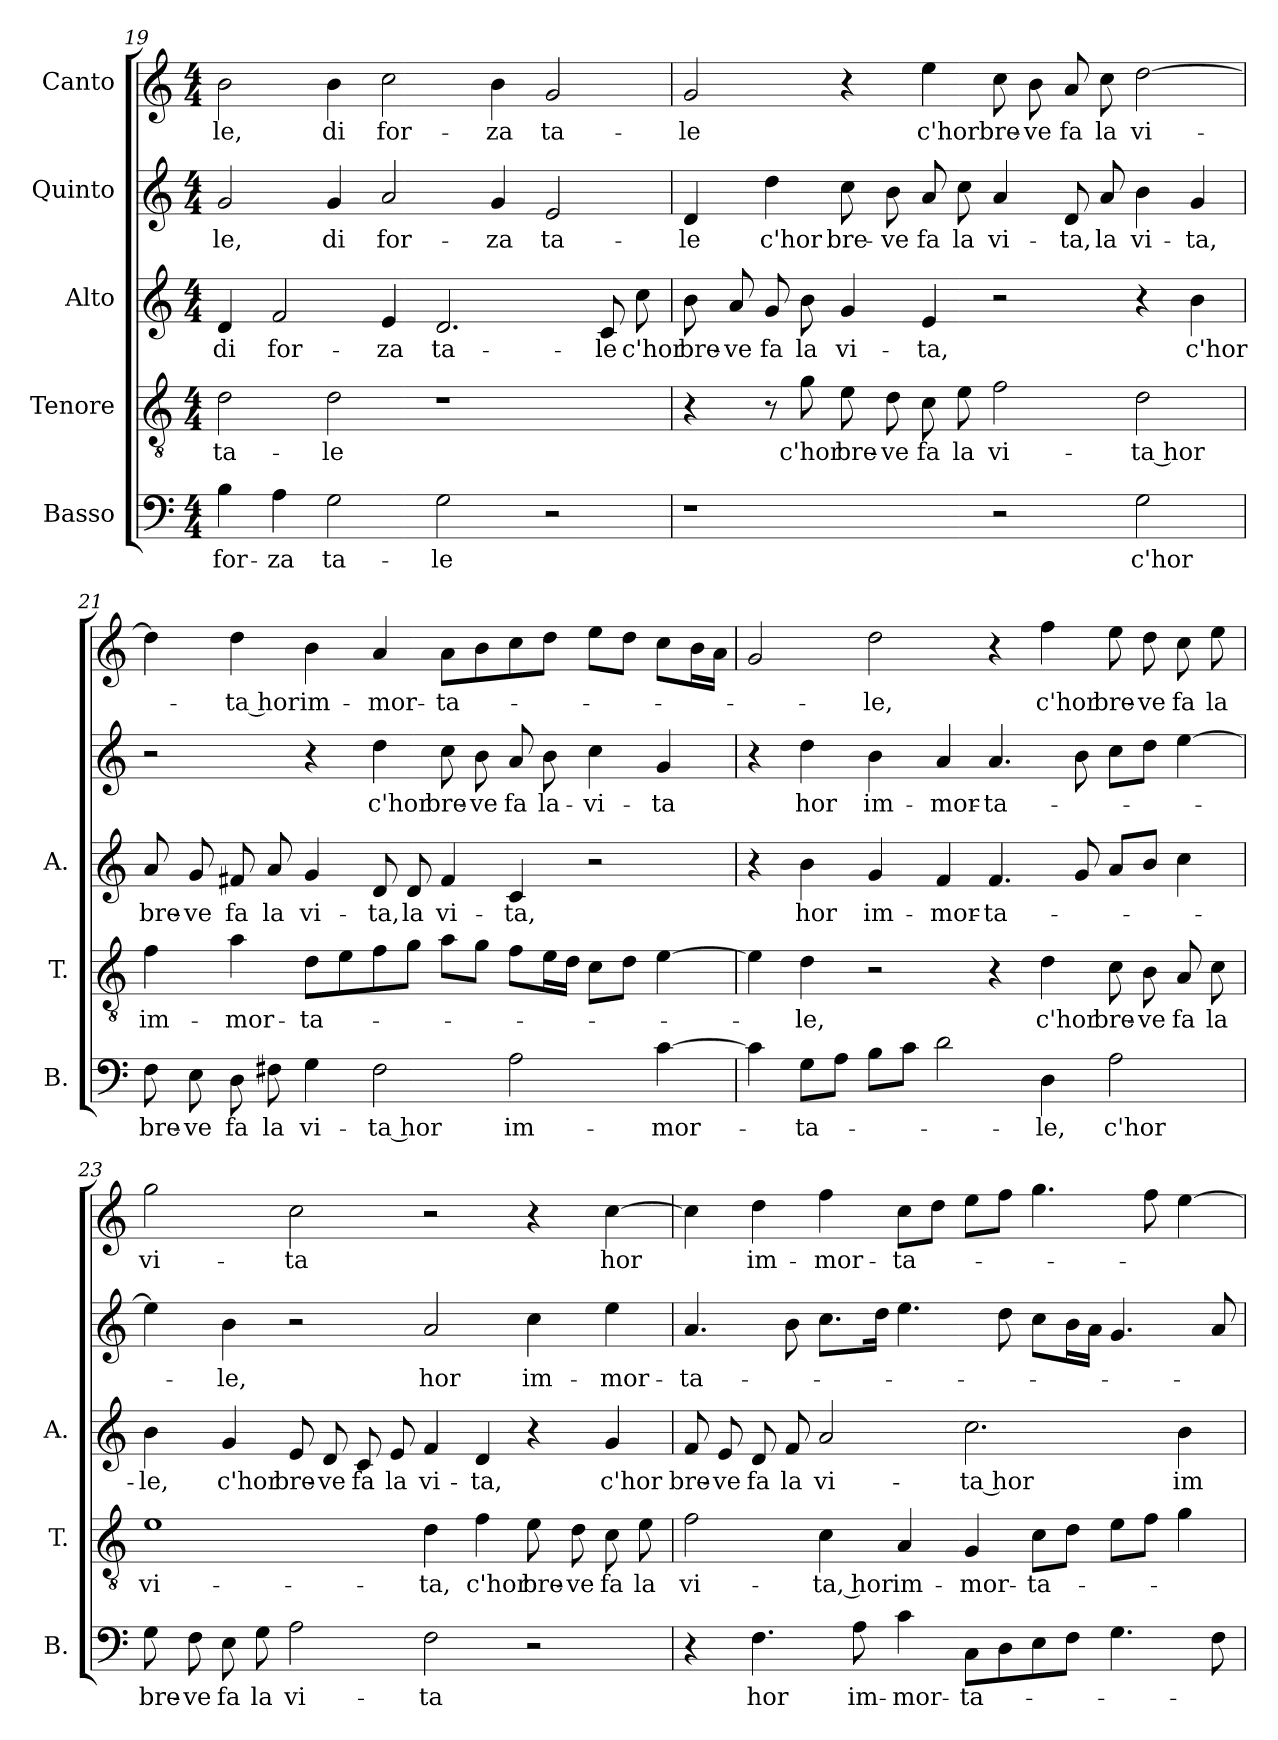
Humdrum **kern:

**kern	**text	**kern	**text	**kern	**text	**kern	**text	**kern	**text
*part5	*part5	*part4	*part4	*part3	*part3	*part2	*part2	*part1	*part1
*staff5	*staff5	*staff4	*staff4	*staff3	*staff3	*staff2	*staff2	*staff1	*staff1
*I"Basso	*	*I"Tenore	*	*I"Alto	*	*I"Quinto	*	*I"Canto	*
*I'B.	*	*I'T.	*	*I'A.	*	*	*	*	*
*clefF4	*	*clefGv2	*	*clefG2	*	*clefG2	*	*clefG2	*
*k[]	*	*k[]	*	*k[]	*	*k[]	*	*k[]	*
*C:	*	*C:	*	*C:	*	*C:	*	*C:	*
*M4/4	*	*M4/4	*	*M4/4	*	*M4/4	*	*M4/4	*
=19	=19	=19	=19	=19	=19	=19	=19	=19	=19
4B\	for-	2d\	ta-	4d/	di	2g/	-le,	2b\	-le,
4A\	-za	.	.	2f/	for-	.	.	.	.
2G\	ta-	2d\	-le	.	.	4g/	di	4b\	di
.	.	.	.	4e/	-za	2a/	for-	2cc\	for-
2G\	-le	1r	.	2.d/	ta-	.	.	.	.
.	.	.	.	.	.	4g/	-za	4b\	-za
2r	.	.	.	.	.	2e/	ta-	2g/	ta-
.	.	.	.	8c/	-le	.	.	.	.
.	.	.	.	8cc\	c'hor	.	.	.	.
=20	=20	=20	=20	=20	=20	=20	=20	=20	=20
1r	.	4r	.	8b\	bre-	4d/	-le	2g/	-le
.	.	.	.	8a/	-ve	.	.	.	.
.	.	8r	.	8g/	fa	4dd\	c'hor	.	.
.	.	8g\	c'hor	8b\	la	.	.	.	.
.	.	8e\	bre-	4g/	vi-	8cc\	bre-	4r	.
.	.	8d\	-ve	.	.	8b\	-ve	.	.
.	.	8c\	fa	4e/	-ta,	8a/	fa	4ee\	c'hor
.	.	8e\	la	.	.	8cc\	la	.	.
2r	.	2f\	vi-	2r	.	4a/	vi-	8cc\	bre-
.	.	.	.	.	.	.	.	8b\	-ve
.	.	.	.	.	.	8d/	-ta,	8a/	fa
.	.	.	.	.	.	8a/	la	8cc\	la
2G\	c'hor	2d\	-ta hor	4r	.	4b\	vi-	[2dd\	vi-
.	.	.	.	4b\	c'hor	4g/	-ta,	.	.
=21	=21	=21	=21	=21	=21	=21	=21	=21	=21
8F\	bre-	4f\	im-	8a/	bre-	2r	.	4dd\]	.
8E\	-ve	.	.	8g/	-ve	.	.	.	.
8D\	fa	4a\	-mor-	8f#X/	fa	.	.	4dd\	-ta hor
8F#X\	la	.	.	8a/	la	.	.	.	.
4G\	vi-	8d\L	-ta-	4g/	vi-	4r	.	4b\	im-
.	.	8e\	.	.	.	.	.	.	.
2F#\	-ta hor	8f\	.	8d/	-ta,	4dd\	c'hor	4a/	-mor-
.	.	8g\J	.	8d/	la	.	.	.	.
.	.	8a\L	.	4f#/	vi-	8cc\	bre-	8a\L	-ta-
.	.	8g\J	.	.	.	8b\	-ve	8b\	.
2A\	im-	8f\L	.	4c/	-ta,	8a/	fa	8cc\	.
.	.	16e\L	.	.	.	8b\	la-	8dd\J	.
.	.	16d\JJ	.	.	.	.	.	.	.
.	.	8c\L	.	2r	.	4cc\	-vi-	8ee\L	.
.	.	8d\J	.	.	.	.	.	8dd\J	.
[4c\	-mor-	[4e\	.	.	.	4g/	-ta	8cc\L	.
.	.	.	.	.	.	.	.	16b\L	.
.	.	.	.	.	.	.	.	16a\JJ	.
=22	=22	=22	=22	=22	=22	=22	=22	=22	=22
4c\]	.	4e\]	.	4r	.	4r	.	2g/	.
8G\L	-ta-	4d\	-le,	4b\	hor	4dd\	hor	.	.
8A\J	.	.	.	.	.	.	.	.	.
8B\L	.	2r	.	4g/	im-	4b\	im-	2dd\	-le,
8c\J	.	.	.	.	.	.	.	.	.
2d\	.	.	.	4f/	-mor-	4a/	-mor-	.	.
.	.	4r	.	4.f/	-ta-	4.a/	-ta-	4r	.
4D\	-le,	4d\	c'hor	.	.	.	.	4ff\	c'hor
.	.	.	.	8g/	.	8b\	.	.	.
2A\	c'hor	8c\	bre-	8a/L	.	8cc\L	.	8ee\	bre-
.	.	8B\	-ve	8b/J	.	8dd\J	.	8dd\	-ve
.	.	8A/	fa	4cc\	.	[4ee\	.	8cc\	fa
.	.	8c\	la	.	.	.	.	8ee\	la
=23	=23	=23	=23	=23	=23	=23	=23	=23	=23
8G\	bre-	1e\	vi-	4b\	-le,	4ee\]	.	2gg\	vi-
8F\	-ve	.	.	.	.	.	.	.	.
8E\	fa	.	.	4g/	c'hor	4b\	-le,	.	.
8G\	la	.	.	.	.	.	.	.	.
2A\	vi-	.	.	8e/	bre-	2r	.	2cc\	-ta
.	.	.	.	8d/	-ve	.	.	.	.
.	.	.	.	8c/	fa	.	.	.	.
.	.	.	.	8e/	la	.	.	.	.
2F\	-ta	4d\	-ta,	4f/	vi-	2a/	hor	2r	.
.	.	4f\	c'hor	4d/	-ta,	.	.	.	.
2r	.	8e\	bre-	4r	.	4cc\	im-	4r	.
.	.	8d\	-ve	.	.	.	.	.	.
.	.	8c\	fa	4g/	c'hor	4ee\	-mor-	[4cc\	hor
.	.	8e\	la	.	.	.	.	.	.
=24	=24	=24	=24	=24	=24	=24	=24	=24	=24
4r	.	2f\	vi-	8f/	bre-	4.a/	-ta-	4cc\]	.
.	.	.	.	8e/	-ve	.	.	.	.
4.F\	hor	.	.	8d/	fa	.	.	4dd\	im-
.	.	.	.	8f/	la	8b\	.	.	.
.	.	4c\	-ta, hor	2a/	vi-	8.cc\L	.	4ff\	-mor-
8A\	im-	.	.	.	.	.	.	.	.
.	.	.	.	.	.	16dd\Jk	.	.	.
4c\	-mor-	4A/	im-	.	.	4.ee\	.	8cc\L	-ta-
.	.	.	.	.	.	.	.	8dd\J	.
8C\L	-ta-	4G/	-mor-	2.cc\	-ta hor	.	.	8ee\L	.
8D\	.	.	.	.	.	8dd\	.	8ff\J	.
8E\	.	8c\L	-ta-	.	.	8cc\L	.	4.gg\	.
8F\J	.	8d\J	.	.	.	16b\L	.	.	.
.	.	.	.	.	.	16a\JJ	.	.	.
4.G\	.	8e\L	.	.	.	4.g/	.	.	.
.	.	8f\J	.	.	.	.	.	8ff\	.
.	.	4g\	.	4b\	im-	.	.	[4ee\	.
8F\	.	.	.	.	.	8a/	.	.	.
=	=	=	=	=	=	=	=	=	=
*-	*-	*-	*-	*-	*-	*-	*-	*-	*-
